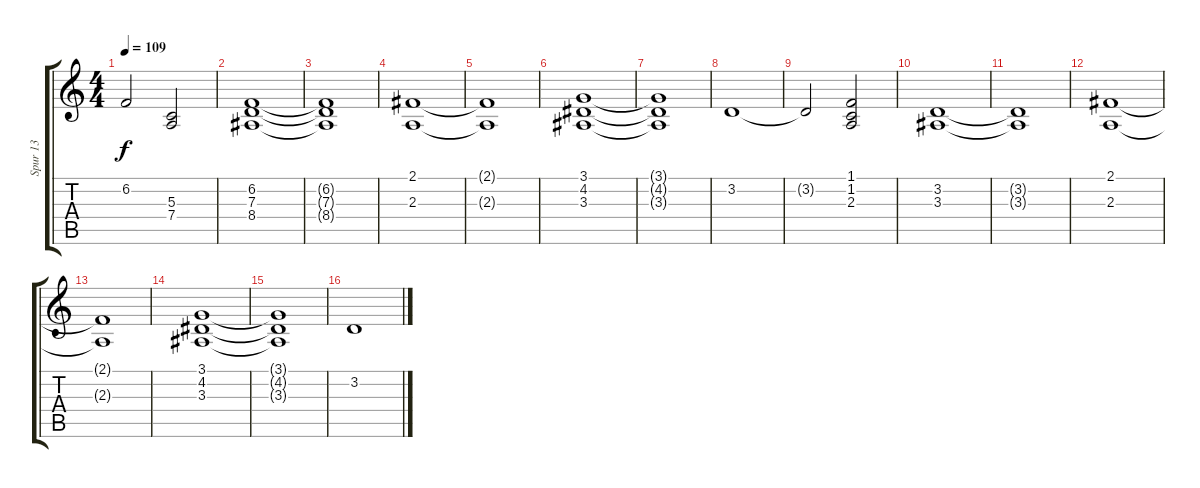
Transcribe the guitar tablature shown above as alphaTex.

\track ("Spur 13" "Spur 13") {instrument voiceoohs}
\staff {score tabs}
\tuning (E4 B3 G3 D3 A2 E2) {hide}
\ts (4 4)
\tempo 109
\clef g2
\ks c
6.2.2{dy f} (5.3 7.4).2 |
(6.2 7.3 8.4).1 |
(6.2{t} 7.3{t} 8.4{t}).1 |
(2.1 2.3).1 |
(2.1{t} 2.3{t}).1 |
(3.1 4.2 3.3).1 |
(3.1{t} 4.2{t} 3.3{t}).1 |
3.2.1 |
3.2{t}.2 (1.1 1.2 2.3).2 |
(3.2 3.3).1 |
(3.2{t} 3.3{t}).1 |
(2.1 2.3).1 |
(2.1{t} 2.3{t}).1 |
(3.1 4.2 3.3).1 |
(3.1{t} 4.2{t} 3.3{t}).1 |
3.2.1
